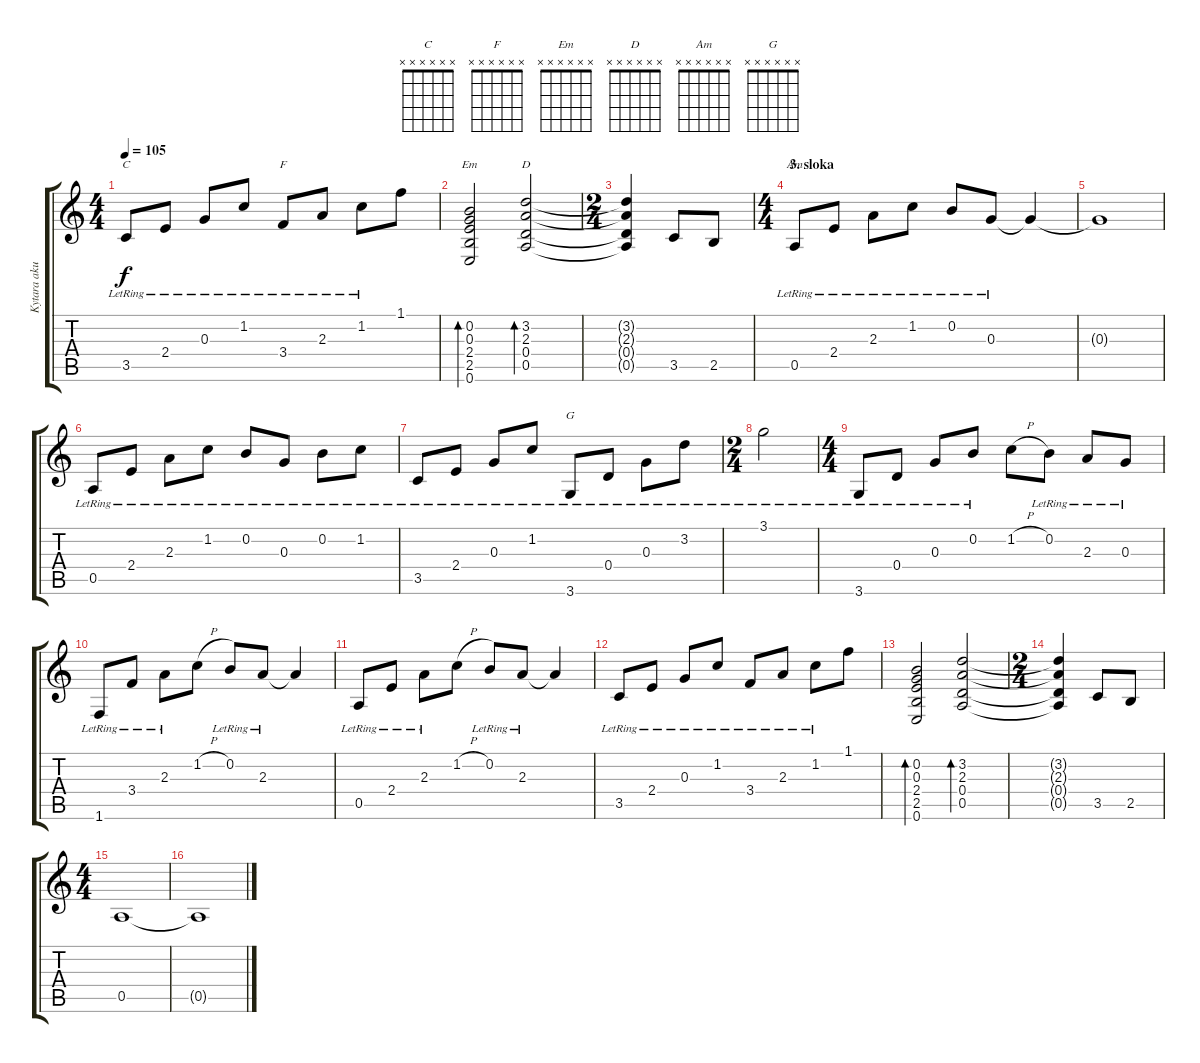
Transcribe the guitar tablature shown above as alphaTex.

\track ("Kytara akusticka" "Kytara aku") {instrument acousticguitarsteel}
\staff {score tabs}
\tuning (E4 B3 G3 D3 A2 E2) {hide}
\chord ("C" x x x x x x)
\chord ("F" x x x x x x)
\chord ("Em" x x x x x x)
\chord ("D" x x x x x x)
\chord ("Am" x x x x x x)
\chord ("G" x x x x x x)
\ts (4 4)
\tempo 105
\clef g2
\ks c
3.5{lr}.8{ch "C" dy f} 2.4{lr}.8 0.3{lr}.8 1.2{lr}.8 3.4{lr}.8{ch "F"} 2.3{lr}.8 1.2{lr}.8 1.1.8 |
(0.2 0.3 2.4 2.5 0.6).2{bd 240 ch "Em"} (3.2 2.3 0.4 0.5).2{bd 240 ch "D"} |
\ts (2 4)
(3.2{t} 2.3{t} 0.4{t} 0.5{t}).4 3.5.8 2.5.8 |
\ts (4 4)
\section ("" "3. sloka")
0.5{lr}.8{ch "Am"} 2.4{lr}.8 2.3{lr}.8 1.2{lr}.8 0.2{lr}.8 0.3{lr}.8 0.3{t}.4 |
0.3{t}.1 |
0.5{lr}.8 2.4{lr}.8 2.3{lr}.8 1.2{lr}.8 0.2{lr}.8 0.3{lr}.8 0.2{lr}.8 1.2{lr}.8 |
3.5{lr}.8 2.4{lr}.8 0.3{lr}.8 1.2{lr}.8 3.6{lr}.8{ch "G"} 0.4{lr}.8 0.3{lr}.8 3.2{lr}.8 |
\ts (2 4)
3.1{lr}.2 |
\ts (4 4)
3.6{lr}.8 0.4{lr}.8 0.3{lr}.8 0.2{lr}.8 1.2{h}.8 0.2{lr}.8 2.3{lr}.8 0.3{lr}.8 |
1.6{lr}.8 3.4{lr}.8 2.3{lr}.8 1.2{h}.8 0.2{lr}.8 2.3{lr}.8 2.3{t}.4 |
0.5{lr}.8 2.4{lr}.8 2.3{lr}.8 1.2{h}.8 0.2{lr}.8 2.3{lr}.8 2.3{t}.4 |
3.5{lr}.8 2.4{lr}.8 0.3{lr}.8 1.2{lr}.8 3.4{lr}.8 2.3{lr}.8 1.2{lr}.8 1.1.8 |
(0.2 0.3 2.4 2.5 0.6).2{bd 240} (3.2 2.3 0.4 0.5).2{bd 240} |
\ts (2 4)
(3.2{t} 2.3{t} 0.4{t} 0.5{t}).4 3.5.8 2.5.8 |
\ts (4 4)
0.5.1 |
0.5{t}.1
